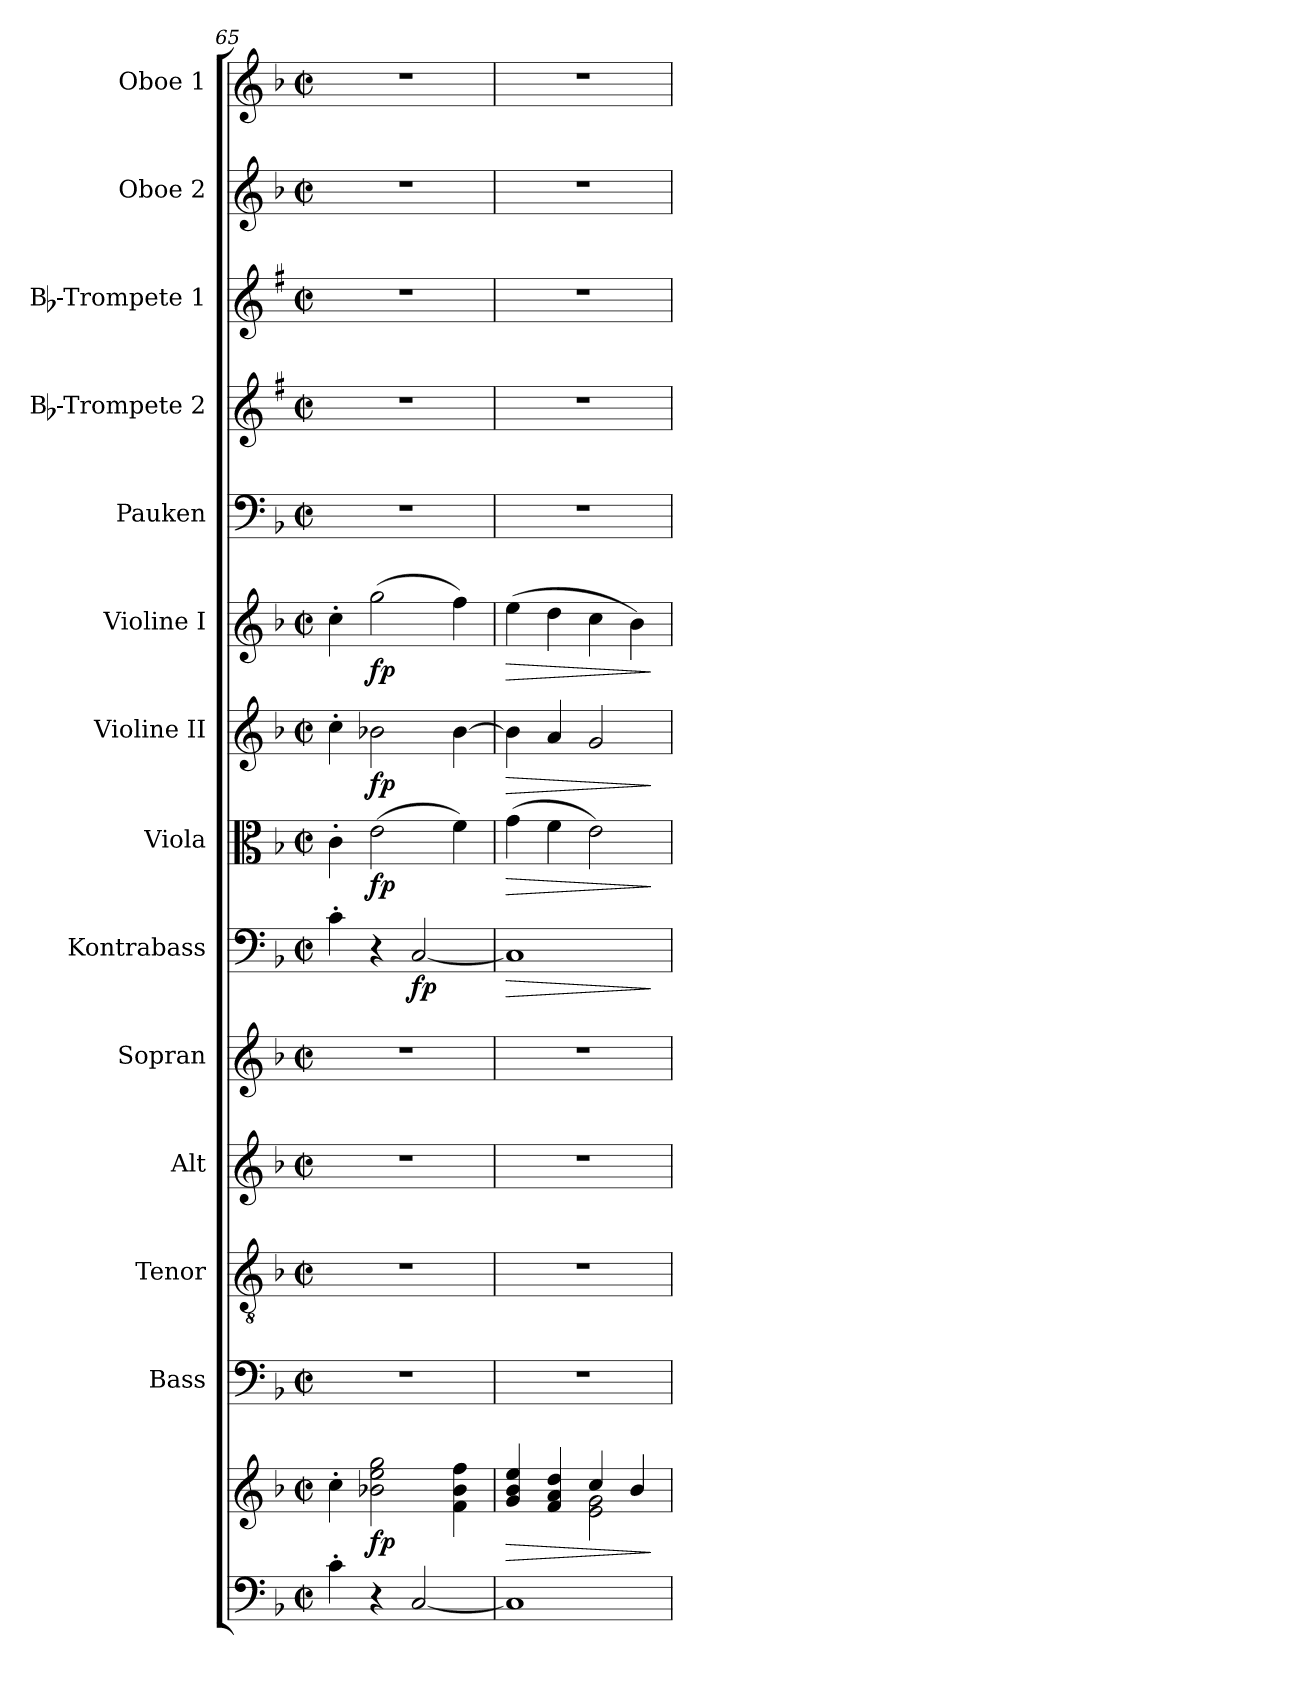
**kern	**kern	**dynam	**kern	**kern	**kern	**kern	**kern	**dynam	**kern	**dynam	**kern	**dynam	**kern	**dynam	**kern	**kern	**kern	**kern	**kern
*part14	*part14	*part14	*part13	*part12	*part11	*part10	*part9	*part9	*part8	*part8	*part7	*part7	*part6	*part6	*part5	*part4	*part3	*part2	*part1
*staff15	*staff14	*staff14/15	*staff13	*staff12	*staff11	*staff10	*staff9	*staff9	*staff8	*staff8	*staff7	*staff7	*staff6	*staff6	*staff5	*staff4	*staff3	*staff2	*staff1
*	*	*	*I"Bass	*I"Tenor	*I"Alt	*I"Sopran	*I"Kontrabass	*	*I"Viola	*	*I"Violine II	*	*I"Violine I	*	*I"Pauken	*I"Bb-Trompete 2	*I"Bb-Trompete 1	*I"Oboe 2	*I"Oboe 1
*	*	*	*I'B.	*I'T.	*I'A.	*I'S.	*I'Kb.	*	*I'Vla.	*	*I'Vl. II	*	*I'Vl. I	*	*I'Pk.	*I'Bb Trp. 2	*I'Bb Trp. 1	*I'Ob. 2	*I'Ob. 1
*clefF4	*clefG2	*	*clefF4	*clefGv2	*clefG2	*clefG2	*clefF4	*	*clefC3	*	*clefG2	*	*clefG2	*	*clefF4	*clefG2	*clefG2	*clefG2	*clefG2
*	*	*	*	*	*	*	*ITrd7c12	*	*	*	*	*	*	*	*	*ITrd1c2	*ITrd1c2	*	*
*k[b-]	*k[b-]	*	*k[b-]	*k[b-]	*k[b-]	*k[b-]	*k[b-]	*	*k[b-]	*	*k[b-]	*	*k[b-]	*	*k[b-]	*k[b-]	*k[b-]	*k[b-]	*k[b-]
*F:	*F:	*	*F:	*F:	*F:	*F:	*F:	*	*F:	*	*F:	*	*F:	*	*F:	*F:	*F:	*F:	*F:
*M2/2	*M2/2	*	*M2/2	*M2/2	*M2/2	*M2/2	*M2/2	*	*M2/2	*	*M2/2	*	*M2/2	*	*M2/2	*M2/2	*M2/2	*M2/2	*M2/2
*met(c|)	*met(c|)	*	*met(c|)	*met(c|)	*met(c|)	*met(c|)	*met(c|)	*	*met(c|)	*	*met(c|)	*	*met(c|)	*	*met(c|)	*met(c|)	*met(c|)	*met(c|)	*met(c|)
=65	=65	=65	=65	=65	=65	=65	=65	=65	=65	=65	=65	=65	=65	=65	=65	=65	=65	=65	=65
4c'>\	4cc'>\	.	1r	1r	1r	1r	4C'>\	.	4c'>\	.	4cc'>\	.	4cc'>\	.	1r	1r	1r	1r	1r
!	!	!LO:DY:b	!	!	!	!	!	!	!	!LO:DY:b	!	!LO:DY:b	!	!LO:DY:b	!	!	!	!	!
4r	2b-X\ 2ee\ 2gg\	fp	.	.	.	.	4r	.	(>2e\	fp	2b-X\	fp	(>2gg\	fp	.	.	.	.	.
!	!	!	!	!	!	!	!	!LO:DY:b	!	!	!	!	!	!	!	!	!	!	!
[2C/	.	.	.	.	.	.	[2CC/	fp	.	.	.	.	.	.	.	.	.	.	.
.	4f\ 4b-\ 4ff\	.	.	.	.	.	.	.	4f\)	.	[4b-\	.	4ff\)	.	.	.	.	.	.
=66	=66	=66	=66	=66	=66	=66	=66	=66	=66	=66	=66	=66	=66	=66	=66	=66	=66	=66	=66
!	!	!LO:HP:b	!	!	!	!	!	!LO:HP:b	!	!LO:HP:b	!	!LO:HP:b	!	!LO:HP:b	!	!	!	!	!
*	*^	*	*	*	*	*	*	*	*	*	*	*	*	*	*	*	*	*	*
1C]	4g/ 4b-/ 4ee/	2ryy	>	1r	1r	1r	1r	1CC]	>	(>4g\	>	4b-\]	>	(>4ee\	>	1r	1r	1r	1r	1r
.	4f/ 4a/ 4dd/	.	.	.	.	.	.	.	.	4f\	.	4a/	.	4dd\	.	.	.	.	.	.
.	4cc/	2e\ 2g\	.	.	.	.	.	.	.	2e\)	.	2g/	.	4cc\	.	.	.	.	.	.
.	4b-/	.	.	.	.	.	.	.	.	.	.	.	.	4b-\)	.	.	.	.	.	.
*	*v	*v	*	*	*	*	*	*	*	*	*	*	*	*	*	*	*	*	*	*
.	.	]	.	.	.	.	.	]	.	]	.	]	.	]	.	.	.	.	.
=	=	=	=	=	=	=	=	=	=	=	=	=	=	=	=	=	=	=	=
*-	*-	*-	*-	*-	*-	*-	*-	*-	*-	*-	*-	*-	*-	*-	*-	*-	*-	*-	*-
